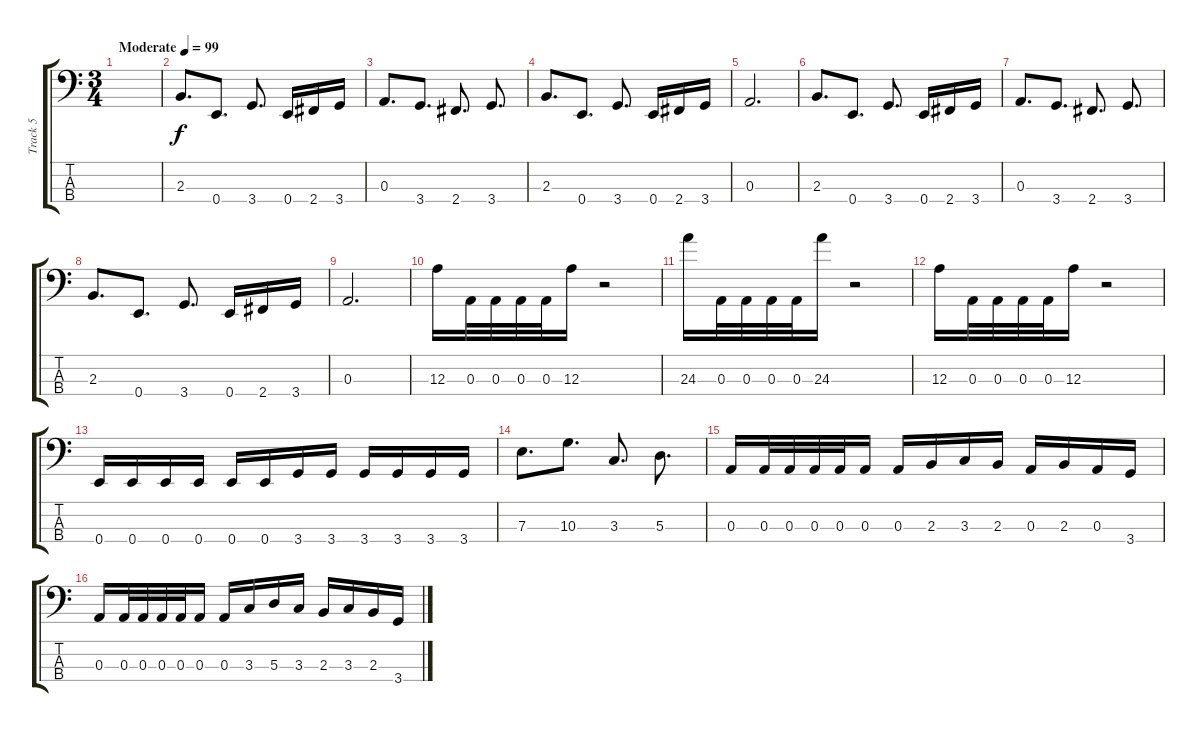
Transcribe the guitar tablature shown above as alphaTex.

\track ("Track 5" "Track 5") {instrument electricbassfinger}
\staff {score tabs}
\tuning (G2 D2 A1 E1) {hide}
\ts (3 4)
\tempo (99 "Moderate")
\clef f4
\ks c
|
2.3.8{d} 0.4.8{d} 3.4.8{d} 0.4.16 2.4.16 3.4.16 |
0.3.8{d} 3.4.8{d} 2.4.8{d} 3.4.8{d} |
2.3.8{d} 0.4.8{d} 3.4.8{d} 0.4.16 2.4.16 3.4.16 |
0.3.2{d} |
2.3.8{d} 0.4.8{d} 3.4.8{d} 0.4.16 2.4.16 3.4.16 |
0.3.8{d} 3.4.8{d} 2.4.8{d} 3.4.8{d} |
2.3.8{d} 0.4.8{d} 3.4.8{d} 0.4.16 2.4.16 3.4.16 |
0.3.2{d} |
12.3.16 0.3.32 0.3.32 0.3.32 0.3.32 12.3.16 r.2 |
24.3.16 0.3.32 0.3.32 0.3.32 0.3.32 24.3.16 r.2 |
12.3.16 0.3.32 0.3.32 0.3.32 0.3.32 12.3.16 r.2 |
0.4.16 0.4.16 0.4.16 0.4.16 0.4.16 0.4.16 3.4.16 3.4.16 3.4.16 3.4.16 3.4.16 3.4.16 |
7.3.8{d} 10.3.8{d} 3.3.8{d} 5.3.8{d} |
0.3.16 0.3.32 0.3.32 0.3.32 0.3.32 0.3.16 0.3.16 2.3.16 3.3.16 2.3.16 0.3.16 2.3.16 0.3.16 3.4.16 |
0.3.16 0.3.32 0.3.32 0.3.32 0.3.32 0.3.16 0.3.16 3.3.16 5.3.16 3.3.16 2.3.16 3.3.16 2.3.16 3.4.16
